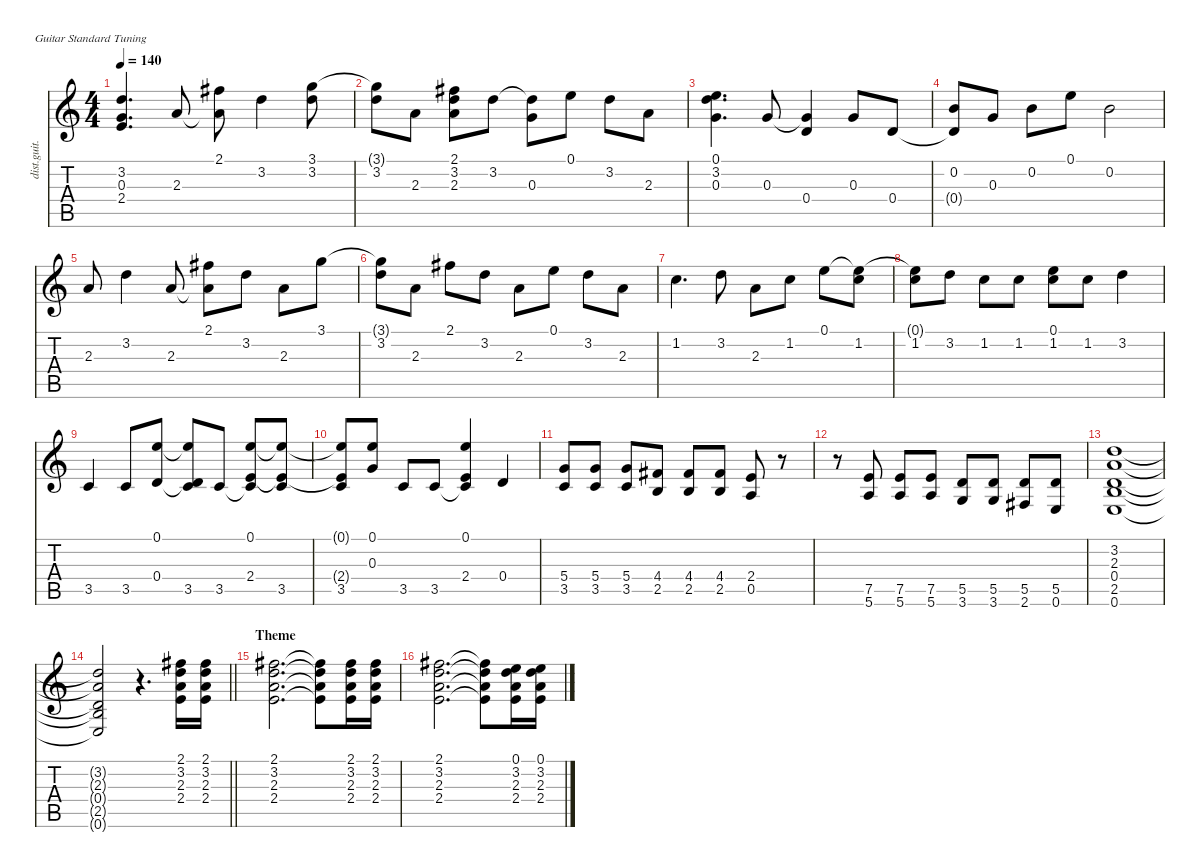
\defaultSystemsLayout 4
\hideDynamics
\bracketExtendMode nobrackets
\otherSystemsTrackNameOrientation horizontal
\track ("Guitar III (12-string)" "dist.guit.") {defaultSystemsLayout 4 instrument distortionguitar}
\staff {score tabs}
\tuning (E4 B3 G3 D3 A2 E2)
\ts (4 4)
\tempo 140
\clef g2
\ks c
(3.2 0.3 2.4).4{d dy f} 2.3.8 (2.1{acc #} 2.3{t}).8 3.2.4 (3.1 3.2).8 |
(3.1{t} 3.2).8 2.3.8 (2.1{acc #} 3.2 2.3).8 3.2.8 (3.2{t} 0.3).8 0.1.8 3.2.8 2.3.8 |
(0.1 3.2 0.3).4{d} 0.3.8 (0.3{t} 0.4).4 0.3.8 0.4.8 |
(0.2 0.4{t}).8 0.3.8 0.2.8 0.1.8 0.2.2 |
2.3.8 3.2.4 2.3.8 (2.1{acc #} 2.3{t}).8 3.2.8 2.3.8 3.1.8 |
(3.1{t} 3.2).8 2.3.8 2.1{acc #}.8 3.2.8 2.3.8 0.1.8 3.2.8 2.3.8 |
1.2.4{d} 3.2.8 2.3.8 1.2.8 0.1.8 (1.2 0.1{t}).8 |
(0.1{t} 1.2).8 3.2.8 1.2.8 1.2.8 (0.1 1.2).8 1.2.8 3.2.4 |
3.5.4 3.5.8 (0.1 0.4).8 (0.1{t} 0.4{t} 3.5).8 3.5.8 (0.1 2.4 3.5{t}).8 (3.5 0.1{t} 2.4{t}).8 |
(0.1{t} 2.4{t} 3.5).8 (0.1 0.3).8 3.5.8 3.5.8 (0.1 2.4 3.5{t}).4 0.4.4 |
(5.4 3.5).8 (5.4 3.5).8 (5.4 3.5).8 (4.4{acc #} 2.5).8 (4.4{acc #} 2.5).8 (4.4{acc #} 2.5).8 (2.4 0.5).8 r.8 |
r.8 (7.5 5.6).8 (7.5 5.6).8 (7.5 5.6).8 (5.5 3.6).8 (5.5 3.6).8 (5.5 2.6{acc #}).8 (5.5 0.6).8 |
(3.2 2.3 0.4 2.5 0.6).1 |
\barLineRight lightlight
(3.2{t} 2.3{t} 0.4{t} 2.5{t} 0.6{t}).2 r.4{d} (2.1{acc #} 3.2 2.3 2.4).16 (2.1{acc #} 3.2 2.3 2.4).16 |
\section ("" "Theme")
(2.1{acc #} 3.2 2.3 2.4).2{d} (2.1{t acc #} 3.2{t} 2.3{t} 2.4{t}).8 (2.1{acc #} 3.2 2.3 2.4).16 (2.1{acc #} 3.2 2.3 2.4).16 |
(2.1{acc #} 3.2 2.3 2.4).2{d} (2.1{t acc #} 3.2{t} 2.3{t} 2.4{t}).8 (0.1 3.2 2.3 2.4).16 (0.1 3.2 2.3 2.4).16
